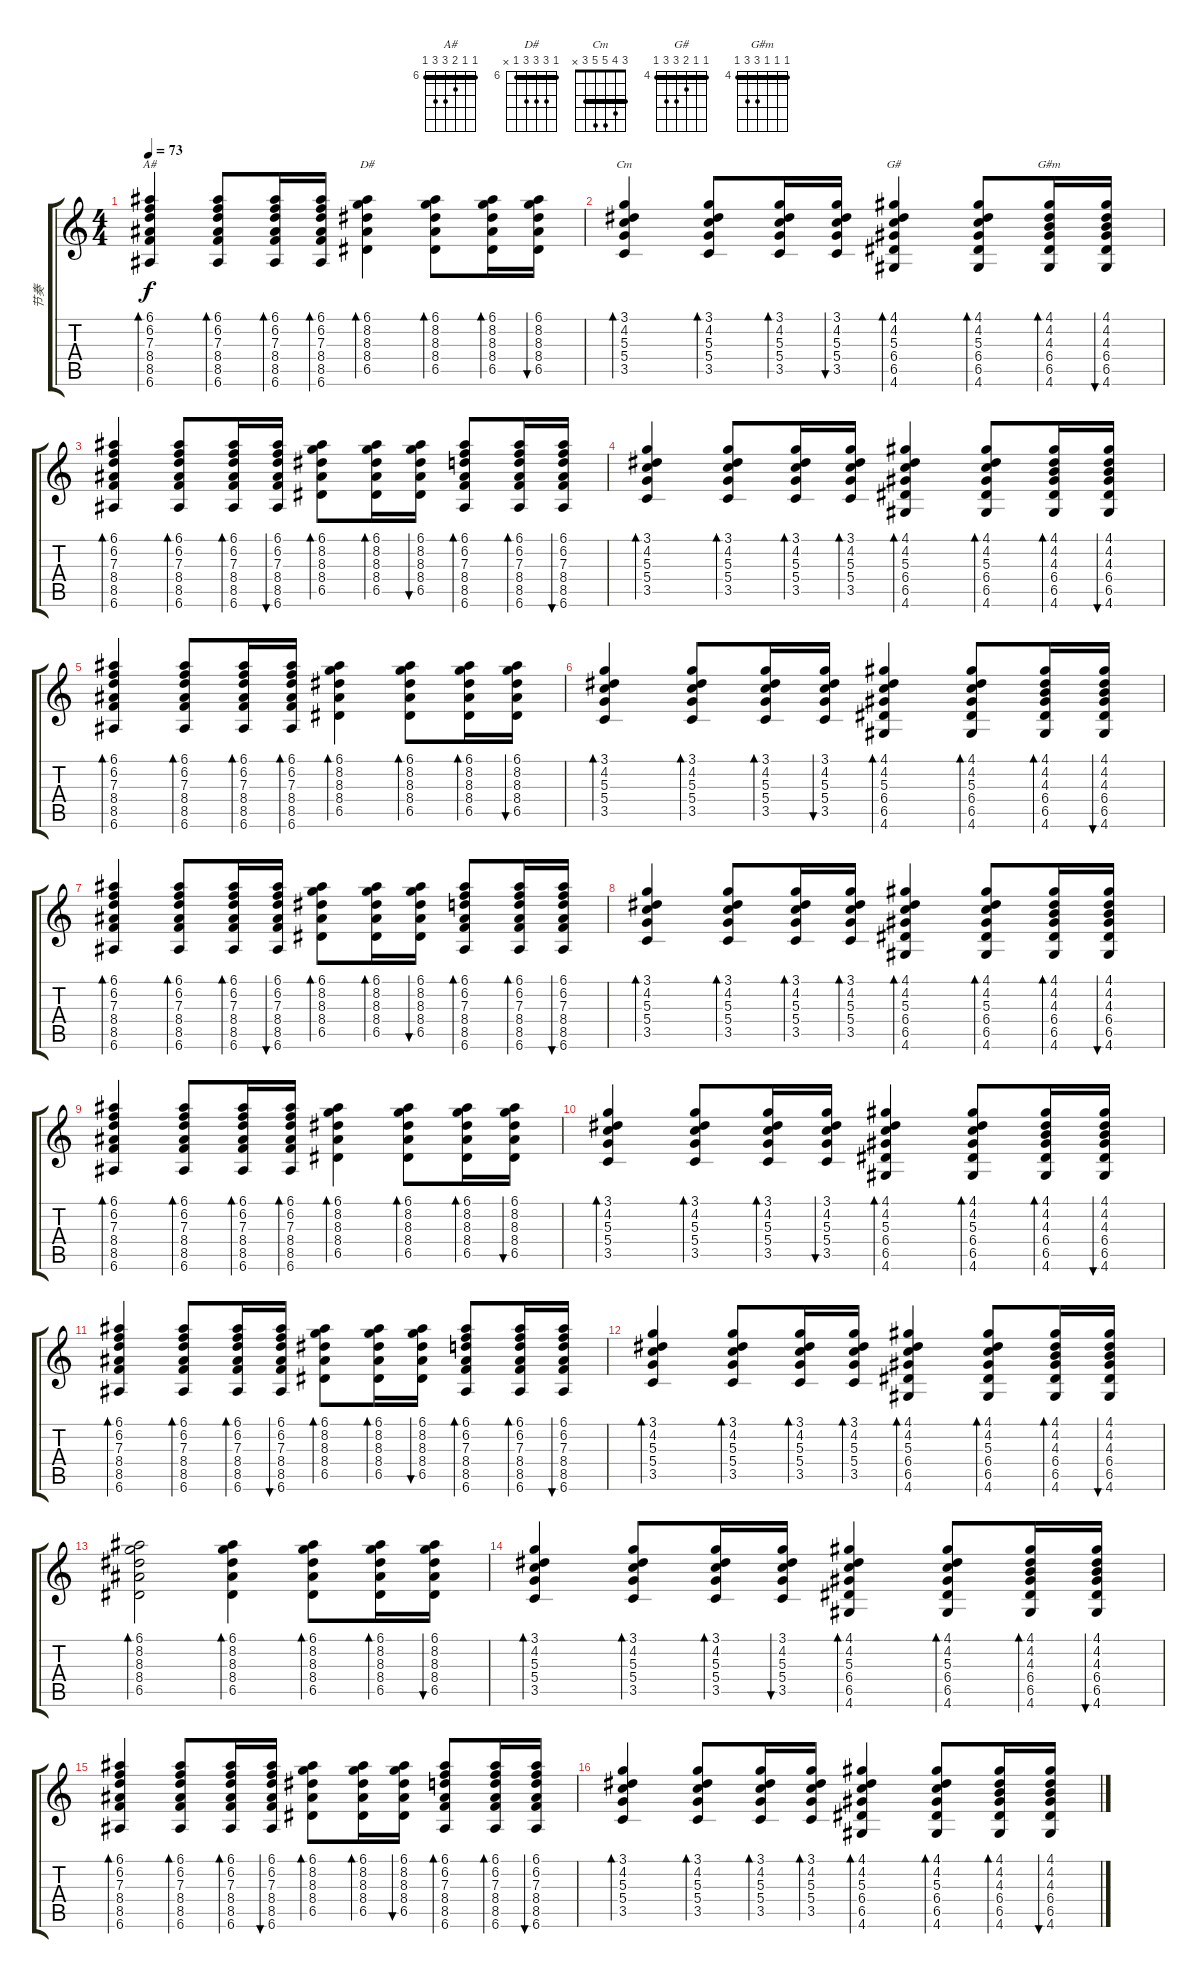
\track ("节奏" "节奏") {instrument acousticguitarnylon}
\staff {score tabs}
\tuning (E4 B3 G3 D3 A2 E2) {hide}
\chord ("A#" 6 6 7 8 8 6) {firstfret 6 barre 6}
\chord ("D#" 6 8 8 8 6 x) {firstfret 6 barre 6}
\chord ("Cm" 3 4 5 5 3 x) {barre 3}
\chord ("G#" 4 4 5 6 6 4) {firstfret 4 barre 4}
\chord ("G#m" 4 4 4 6 6 4) {firstfret 4 barre 4}
\ts (4 4)
\tempo 73
\clef g2
\ks c
(6.1 6.2 7.3 8.4 8.5 6.6).4{bd 60 ch "A#" dy f} (6.1 6.2 7.3 8.4 8.5 6.6).8{bd 30} (6.1 6.2 7.3 8.4 8.5 6.6).16{bd 30} (6.1 6.2 7.3 8.4 8.5 6.6).16{bd 30} (6.1 8.2 8.3 8.4 6.5).4{bd 60 ch "D#"} (6.1 8.2 8.3 8.4 6.5).8{bd 30} (6.1 8.2 8.3 8.4 6.5).16{bd 30} (6.1 8.2 8.3 8.4 6.5).16{bu 30} |
(3.1 4.2 5.3 5.4 3.5).4{bd 60 ch "Cm"} (3.1 4.2 5.3 5.4 3.5).8{bd 30} (3.1 4.2 5.3 5.4 3.5).16{bd 30} (3.1 4.2 5.3 5.4 3.5).16{bu 30} (4.1 4.2 5.3 6.4 6.5 4.6).4{bd 60 ch "G#"} (4.1 4.2 5.3 6.4 6.5 4.6).8{bd 30} (4.1 4.2 4.3 6.4 6.5 4.6).16{bd 30 ch "G#m"} (4.1 4.2 4.3 6.4 6.5 4.6).16{bu 30} |
(6.1 6.2 7.3 8.4 8.5 6.6).4{bd 60} (6.1 6.2 7.3 8.4 8.5 6.6).8{bd 30} (6.1 6.2 7.3 8.4 8.5 6.6).16{bd 30} (6.1 6.2 7.3 8.4 8.5 6.6).16{bu 30} (6.1 8.2 8.3 8.4 6.5).8{bd 30} (6.1 8.2 8.3 8.4 6.5).16{bd 30} (6.1 8.2 8.3 8.4 6.5).16{bu 30} (6.1 6.2 7.3 8.4 8.5 6.6).8{bd 30} (6.1 6.2 7.3 8.4 8.5 6.6).16{bd 30} (6.1 6.2 7.3 8.4 8.5 6.6).16{bu 30} |
(3.1 4.2 5.3 5.4 3.5).4{bd 60} (3.1 4.2 5.3 5.4 3.5).8{bd 30} (3.1 4.2 5.3 5.4 3.5).16{bd 30} (3.1 4.2 5.3 5.4 3.5).16{bd 30} (4.1 4.2 5.3 6.4 6.5 4.6).4{bd 60} (4.1 4.2 5.3 6.4 6.5 4.6).8{bd 30} (4.1 4.2 4.3 6.4 6.5 4.6).16{bd 30} (4.1 4.2 4.3 6.4 6.5 4.6).16{bu 30} |
(6.1 6.2 7.3 8.4 8.5 6.6).4{bd 60} (6.1 6.2 7.3 8.4 8.5 6.6).8{bd 30} (6.1 6.2 7.3 8.4 8.5 6.6).16{bd 30} (6.1 6.2 7.3 8.4 8.5 6.6).16{bd 30} (6.1 8.2 8.3 8.4 6.5).4{bd 60} (6.1 8.2 8.3 8.4 6.5).8{bd 30} (6.1 8.2 8.3 8.4 6.5).16{bd 30} (6.1 8.2 8.3 8.4 6.5).16{bu 30} |
(3.1 4.2 5.3 5.4 3.5).4{bd 60} (3.1 4.2 5.3 5.4 3.5).8{bd 30} (3.1 4.2 5.3 5.4 3.5).16{bd 30} (3.1 4.2 5.3 5.4 3.5).16{bu 30} (4.1 4.2 5.3 6.4 6.5 4.6).4{bd 60} (4.1 4.2 5.3 6.4 6.5 4.6).8{bd 30} (4.1 4.2 4.3 6.4 6.5 4.6).16{bd 30} (4.1 4.2 4.3 6.4 6.5 4.6).16{bu 30} |
(6.1 6.2 7.3 8.4 8.5 6.6).4{bd 60} (6.1 6.2 7.3 8.4 8.5 6.6).8{bd 30} (6.1 6.2 7.3 8.4 8.5 6.6).16{bd 30} (6.1 6.2 7.3 8.4 8.5 6.6).16{bu 30} (6.1 8.2 8.3 8.4 6.5).8{bd 30} (6.1 8.2 8.3 8.4 6.5).16{bd 30} (6.1 8.2 8.3 8.4 6.5).16{bu 30} (6.1 6.2 7.3 8.4 8.5 6.6).8{bd 30} (6.1 6.2 7.3 8.4 8.5 6.6).16{bd 30} (6.1 6.2 7.3 8.4 8.5 6.6).16{bu 30} |
(3.1 4.2 5.3 5.4 3.5).4{bd 60} (3.1 4.2 5.3 5.4 3.5).8{bd 30} (3.1 4.2 5.3 5.4 3.5).16{bd 30} (3.1 4.2 5.3 5.4 3.5).16{bd 30} (4.1 4.2 5.3 6.4 6.5 4.6).4{bd 60} (4.1 4.2 5.3 6.4 6.5 4.6).8{bd 30} (4.1 4.2 4.3 6.4 6.5 4.6).16{bd 30} (4.1 4.2 4.3 6.4 6.5 4.6).16{bu 30} |
(6.1 6.2 7.3 8.4 8.5 6.6).4{bd 60} (6.1 6.2 7.3 8.4 8.5 6.6).8{bd 30} (6.1 6.2 7.3 8.4 8.5 6.6).16{bd 30} (6.1 6.2 7.3 8.4 8.5 6.6).16{bd 30} (6.1 8.2 8.3 8.4 6.5).4{bd 60} (6.1 8.2 8.3 8.4 6.5).8{bd 30} (6.1 8.2 8.3 8.4 6.5).16{bd 30} (6.1 8.2 8.3 8.4 6.5).16{bu 30} |
(3.1 4.2 5.3 5.4 3.5).4{bd 60} (3.1 4.2 5.3 5.4 3.5).8{bd 30} (3.1 4.2 5.3 5.4 3.5).16{bd 30} (3.1 4.2 5.3 5.4 3.5).16{bu 30} (4.1 4.2 5.3 6.4 6.5 4.6).4{bd 60} (4.1 4.2 5.3 6.4 6.5 4.6).8{bd 30} (4.1 4.2 4.3 6.4 6.5 4.6).16{bd 30} (4.1 4.2 4.3 6.4 6.5 4.6).16{bu 30} |
(6.1 6.2 7.3 8.4 8.5 6.6).4{bd 60} (6.1 6.2 7.3 8.4 8.5 6.6).8{bd 30} (6.1 6.2 7.3 8.4 8.5 6.6).16{bd 30} (6.1 6.2 7.3 8.4 8.5 6.6).16{bu 30} (6.1 8.2 8.3 8.4 6.5).8{bd 30} (6.1 8.2 8.3 8.4 6.5).16{bd 30} (6.1 8.2 8.3 8.4 6.5).16{bu 30} (6.1 6.2 7.3 8.4 8.5 6.6).8{bd 30} (6.1 6.2 7.3 8.4 8.5 6.6).16{bd 30} (6.1 6.2 7.3 8.4 8.5 6.6).16{bu 30} |
(3.1 4.2 5.3 5.4 3.5).4{bd 60} (3.1 4.2 5.3 5.4 3.5).8{bd 30} (3.1 4.2 5.3 5.4 3.5).16{bd 30} (3.1 4.2 5.3 5.4 3.5).16{bd 30} (4.1 4.2 5.3 6.4 6.5 4.6).4{bd 60} (4.1 4.2 5.3 6.4 6.5 4.6).8{bd 30} (4.1 4.2 4.3 6.4 6.5 4.6).16{bd 30} (4.1 4.2 4.3 6.4 6.5 4.6).16{bu 30} |
(6.1 8.2 8.3 8.4 6.5).2{bd 120} (6.1 8.2 8.3 8.4 6.5).4{bd 60} (6.1 8.2 8.3 8.4 6.5).8{bd 30} (6.1 8.2 8.3 8.4 6.5).16{bd 30} (6.1 8.2 8.3 8.4 6.5).16{bu 30} |
(3.1 4.2 5.3 5.4 3.5).4{bd 60} (3.1 4.2 5.3 5.4 3.5).8{bd 30} (3.1 4.2 5.3 5.4 3.5).16{bd 30} (3.1 4.2 5.3 5.4 3.5).16{bu 30} (4.1 4.2 5.3 6.4 6.5 4.6).4{bd 60} (4.1 4.2 5.3 6.4 6.5 4.6).8{bd 30} (4.1 4.2 4.3 6.4 6.5 4.6).16{bd 30} (4.1 4.2 4.3 6.4 6.5 4.6).16{bu 30} |
(6.1 6.2 7.3 8.4 8.5 6.6).4{bd 60} (6.1 6.2 7.3 8.4 8.5 6.6).8{bd 30} (6.1 6.2 7.3 8.4 8.5 6.6).16{bd 30} (6.1 6.2 7.3 8.4 8.5 6.6).16{bu 30} (6.1 8.2 8.3 8.4 6.5).8{bd 30} (6.1 8.2 8.3 8.4 6.5).16{bd 30} (6.1 8.2 8.3 8.4 6.5).16{bu 30} (6.1 6.2 7.3 8.4 8.5 6.6).8{bd 30} (6.1 6.2 7.3 8.4 8.5 6.6).16{bd 30} (6.1 6.2 7.3 8.4 8.5 6.6).16{bu 30} |
(3.1 4.2 5.3 5.4 3.5).4{bd 60} (3.1 4.2 5.3 5.4 3.5).8{bd 30} (3.1 4.2 5.3 5.4 3.5).16{bd 30} (3.1 4.2 5.3 5.4 3.5).16{bd 30} (4.1 4.2 5.3 6.4 6.5 4.6).4{bd 60} (4.1 4.2 5.3 6.4 6.5 4.6).8{bd 30} (4.1 4.2 4.3 6.4 6.5 4.6).16{bd 30} (4.1 4.2 4.3 6.4 6.5 4.6).16{bu 30}
